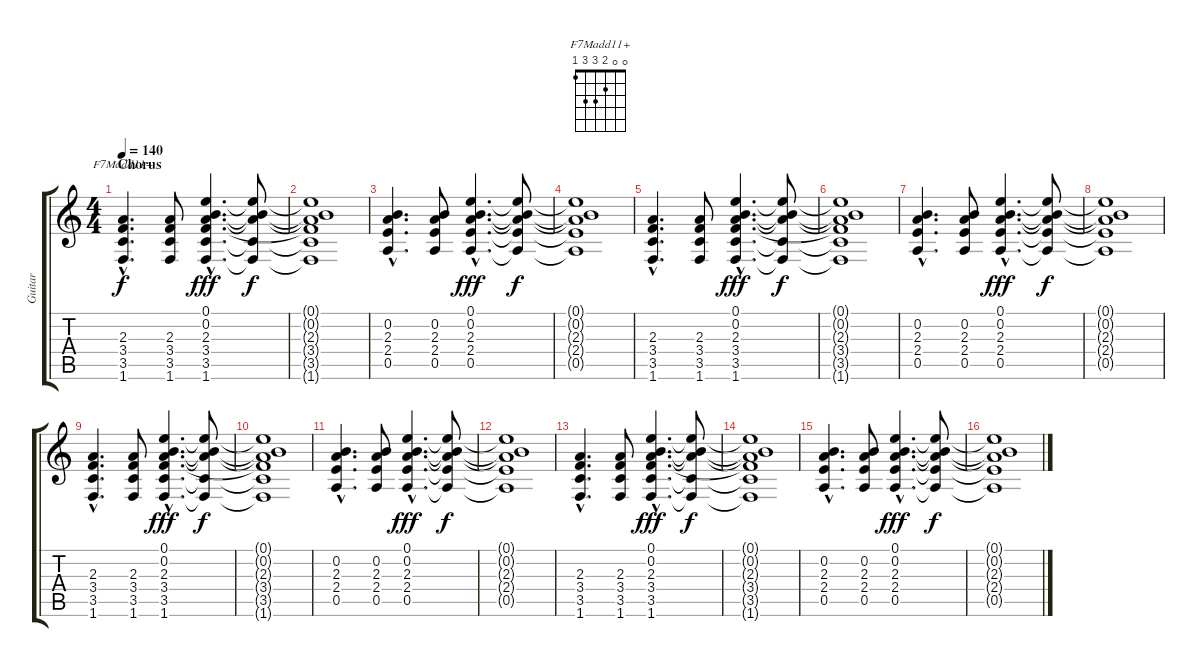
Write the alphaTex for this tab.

\track ("Guitar" "Guitar") {instrument electricguitarjazz}
\staff {score tabs}
\tuning (E4 B3 G3 D3 A2 E2) {hide}
\chord ("F7Madd11+" 0 0 2 3 3 1)
\ts (4 4)
\section ("" "Chorus")
\tempo 140
\clef g2
\ks c
(2.3{hac} 3.4{hac} 3.5{hac} 1.6{hac}).4{d ch "F7Madd11+" dy f volume 10 instrument distortionguitar} (2.3 3.4 3.5 1.6).8 (0.1{hac} 0.2{hac} 2.3{hac} 3.4{hac} 3.5{hac} 1.6{hac}).4{d dy fff} (0.1{t} 0.2{t} 2.3{t} 3.5{t} 1.6{t}).8{dy f} |
(0.1{t} 0.2{t} 2.3{t} 3.4{t} 3.5{t} 1.6{t}).1 |
(0.2{hac} 2.3{hac} 2.4{hac} 0.5{hac}).4{d} (0.2 2.3 2.4 0.5).8 (0.1{hac} 0.2{hac} 2.3{hac} 2.4{hac} 0.5{hac}).4{d dy fff} (0.1{t} 0.2{t} 2.3{t} 2.4{t} 0.5{t}).8{dy f} |
(0.1{t} 0.2{t} 2.3{t} 2.4{t} 0.5{t}).1 |
(2.3{hac} 3.4{hac} 3.5{hac} 1.6{hac}).4{d volume 10 instrument distortionguitar} (2.3 3.4 3.5 1.6).8 (0.1{hac} 0.2{hac} 2.3{hac} 3.4{hac} 3.5{hac} 1.6{hac}).4{d dy fff} (0.1{t} 0.2{t} 2.3{t} 3.5{t} 1.6{t}).8{dy f} |
(0.1{t} 0.2{t} 2.3{t} 3.4{t} 3.5{t} 1.6{t}).1 |
(0.2{hac} 2.3{hac} 2.4{hac} 0.5{hac}).4{d} (0.2 2.3 2.4 0.5).8 (0.1{hac} 0.2{hac} 2.3{hac} 2.4{hac} 0.5{hac}).4{d dy fff} (0.1{t} 0.2{t} 2.3{t} 2.4{t} 0.5{t}).8{dy f} |
(0.1{t} 0.2{t} 2.3{t} 2.4{t} 0.5{t}).1 |
(2.3{hac} 3.4{hac} 3.5{hac} 1.6{hac}).4{d volume 10 instrument distortionguitar} (2.3 3.4 3.5 1.6).8 (0.1{hac} 0.2{hac} 2.3{hac} 3.4{hac} 3.5{hac} 1.6{hac}).4{d dy fff} (0.1{t} 0.2{t} 2.3{t} 3.5{t} 1.6{t}).8{dy f} |
(0.1{t} 0.2{t} 2.3{t} 3.4{t} 3.5{t} 1.6{t}).1 |
(0.2{hac} 2.3{hac} 2.4{hac} 0.5{hac}).4{d} (0.2 2.3 2.4 0.5).8 (0.1{hac} 0.2{hac} 2.3{hac} 2.4{hac} 0.5{hac}).4{d dy fff} (0.1{t} 0.2{t} 2.3{t} 2.4{t} 0.5{t}).8{dy f} |
(0.1{t} 0.2{t} 2.3{t} 2.4{t} 0.5{t}).1 |
(2.3{hac} 3.4{hac} 3.5{hac} 1.6{hac}).4{d volume 10 instrument distortionguitar} (2.3 3.4 3.5 1.6).8 (0.1{hac} 0.2{hac} 2.3{hac} 3.4{hac} 3.5{hac} 1.6{hac}).4{d dy fff} (0.1{t} 0.2{t} 2.3{t} 3.5{t} 1.6{t}).8{dy f} |
(0.1{t} 0.2{t} 2.3{t} 3.4{t} 3.5{t} 1.6{t}).1 |
(0.2{hac} 2.3{hac} 2.4{hac} 0.5{hac}).4{d} (0.2 2.3 2.4 0.5).8 (0.1{hac} 0.2{hac} 2.3{hac} 2.4{hac} 0.5{hac}).4{d dy fff} (0.1{t} 0.2{t} 2.3{t} 2.4{t} 0.5{t}).8{dy f} |
(0.1{t} 0.2{t} 2.3{t} 2.4{t} 0.5{t}).1
